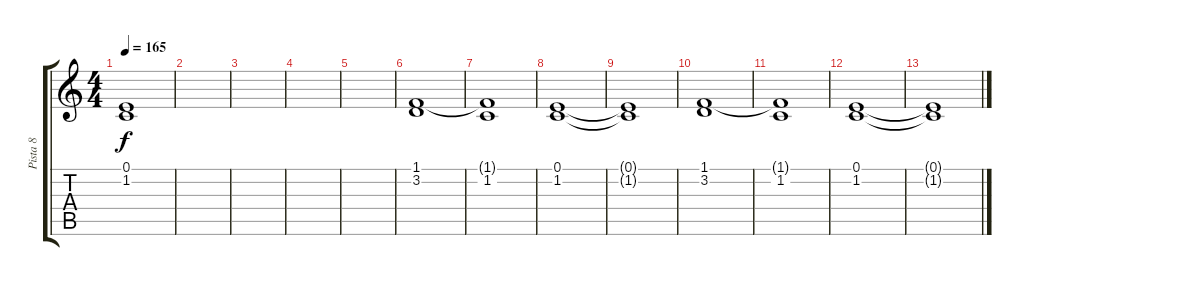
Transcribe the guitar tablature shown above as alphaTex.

\track ("Pista 8" "Pista 8") {instrument choiraahs}
\staff {score tabs}
\tuning (E4 B3 G3 D3 A2 E2) {hide}
\ts (4 4)
\tempo 165
\clef g2
\ks c
(0.1{t} 1.2{t}).1{dy f} |
|
|
|
|
(1.1 3.2).1 |
(1.1{t} 1.2).1 |
(0.1 1.2).1 |
(0.1{t} 1.2{t}).1 |
(1.1 3.2).1 |
(1.1{t} 1.2).1 |
(0.1 1.2).1{volume 0} |
(0.1{t} 1.2{t}).1
